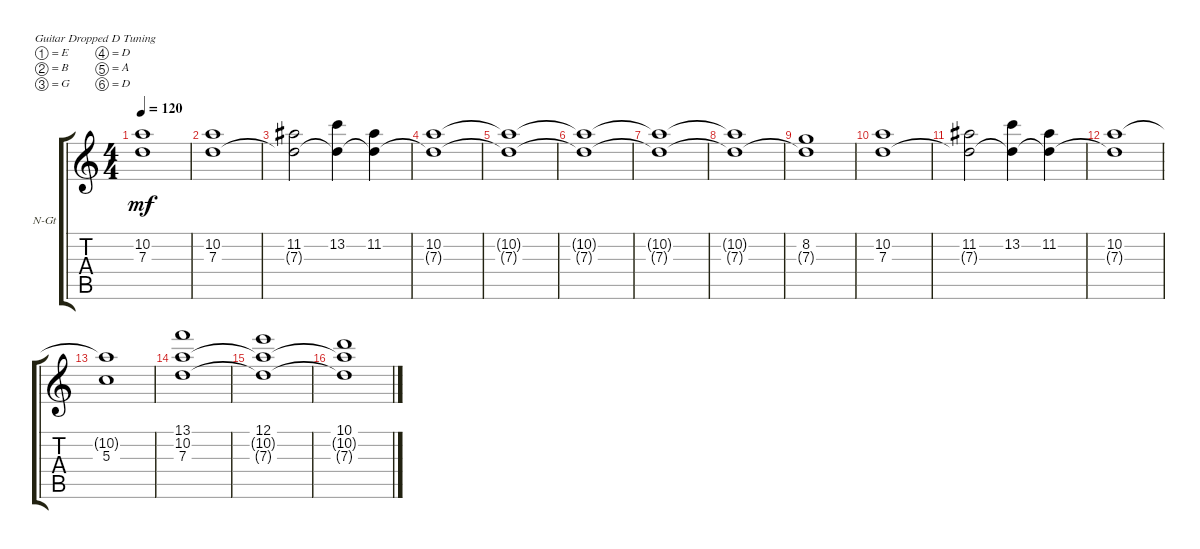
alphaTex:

\bracketExtendMode groupsimilarinstruments
\firstSystemTrackNameOrientation horizontal
\otherSystemsTrackNameOrientation horizontal
\track ("Keyboard (Christian)" "N-Gt") {instrument acousticguitarnylon}
\staff {score tabs}
\tuning (E4 B3 G3 D3 A2 D2)
\ts (4 4)
\tempo 120
\clef g2
\ks c
(10.2{t} 7.3{t}).1{dy mf} |
(10.2 7.3).1 |
(11.2 7.3{t}).2 (13.2 7.3{t}).4 (11.2 7.3{t}).4 |
(10.2 7.3{t}).1 |
(10.2{t} 7.3{t}).1 |
(10.2{t} 7.3{t}).1 |
(10.2{t} 7.3{t}).1 |
(10.2{t} 7.3{t}).1 |
(8.2 7.3{t}).1 |
(10.2 7.3).1 |
(11.2 7.3{t}).2 (13.2 7.3{t}).4 (11.2 7.3{t}).4 |
(10.2 7.3{t}).1 |
(10.2{t} 5.3).1 |
(13.1 10.2 7.3).1 |
(12.1 10.2{t} 7.3{t}).1 |
(10.1 10.2{t} 7.3{t}).1
